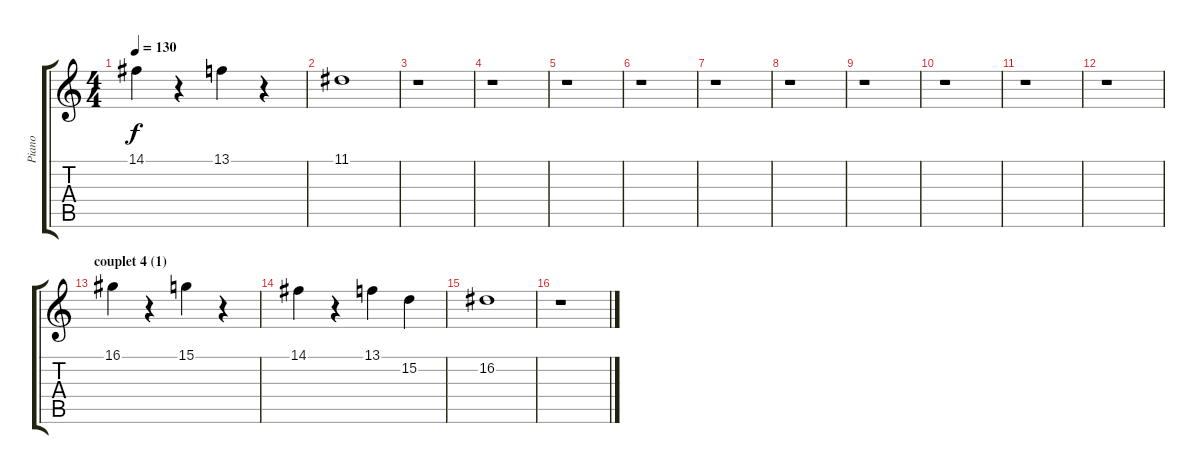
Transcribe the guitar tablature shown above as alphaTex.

\track ("Piano" "Piano") {instrument acousticgrandpiano}
\staff {score tabs}
\tuning (E4 B3 G3 D3 A2 E2) {hide}
\ts (4 4)
\tempo 130
\clef g2
\ks c
14.1.4{dy f} r.4 13.1.4 r.4 |
11.1.1 |
r.1 |
r.1 |
r.1 |
r.1 |
r.1 |
r.1 |
r.1 |
r.1 |
r.1 |
r.1 |
\section ("" "couplet 4 (1)")
16.1.4 r.4 15.1.4 r.4 |
14.1.4 r.4 13.1.4 15.2.4 |
16.2.1 |
r.1
